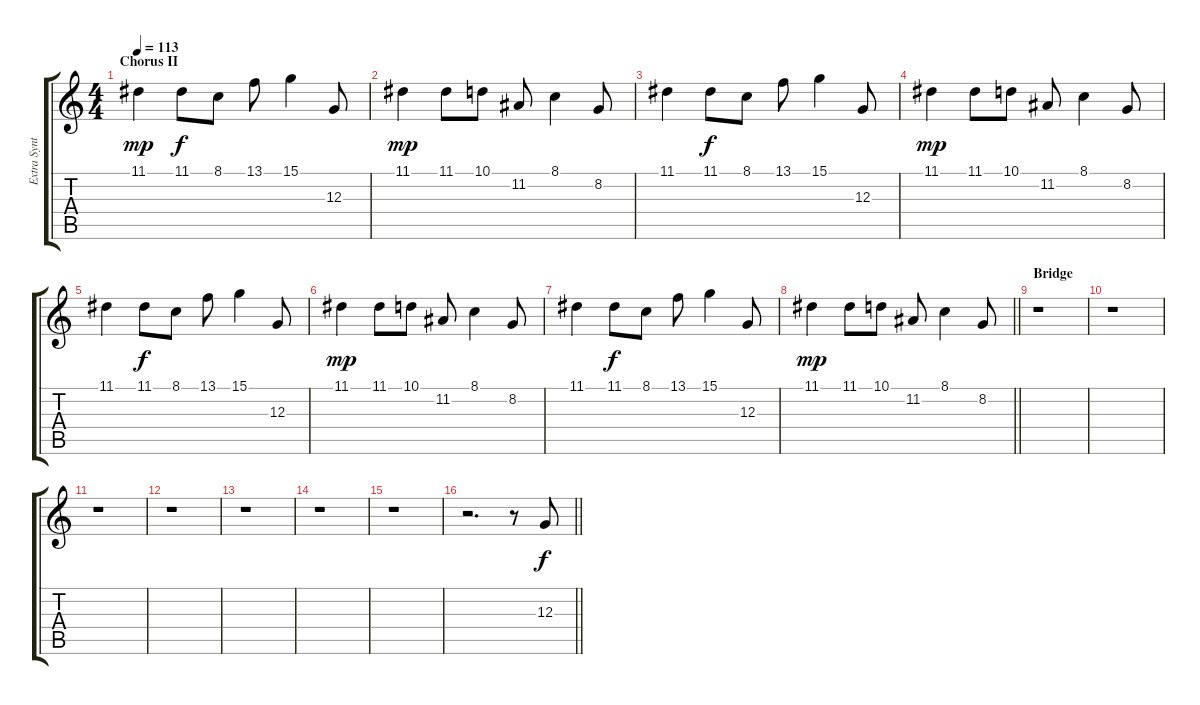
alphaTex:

\track ("Extra Synth" "Extra Synt") {instrument pad3polysynth}
\staff {score tabs}
\tuning (E4 B3 G3 D3 A2 E2) {hide}
\ts (4 4)
\section ("" "Chorus II")
\tempo 113
\clef g2
\ks c
11.1.4{dy mp} 11.1.8{dy f} 8.1.8 13.1.8 15.1.4 12.3.8 |
11.1.4{dy mp} 11.1.8 10.1.8 11.2.8 8.1.4 8.2.8 |
11.1.4 11.1.8{dy f} 8.1.8 13.1.8 15.1.4 12.3.8 |
11.1.4{dy mp} 11.1.8 10.1.8 11.2.8 8.1.4 8.2.8 |
11.1.4 11.1.8{dy f} 8.1.8 13.1.8 15.1.4 12.3.8 |
11.1.4{dy mp} 11.1.8 10.1.8 11.2.8 8.1.4 8.2.8 |
11.1.4 11.1.8{dy f} 8.1.8 13.1.8 15.1.4 12.3.8 |
\barLineRight lightlight
11.1.4{dy mp} 11.1.8 10.1.8 11.2.8 8.1.4 8.2.8 |
\section ("" "Bridge")
r.1 |
r.1 |
r.1 |
r.1 |
r.1 |
r.1 |
r.1 |
\barLineRight lightlight
r.2{d} r.8 12.3.8{dy f}
